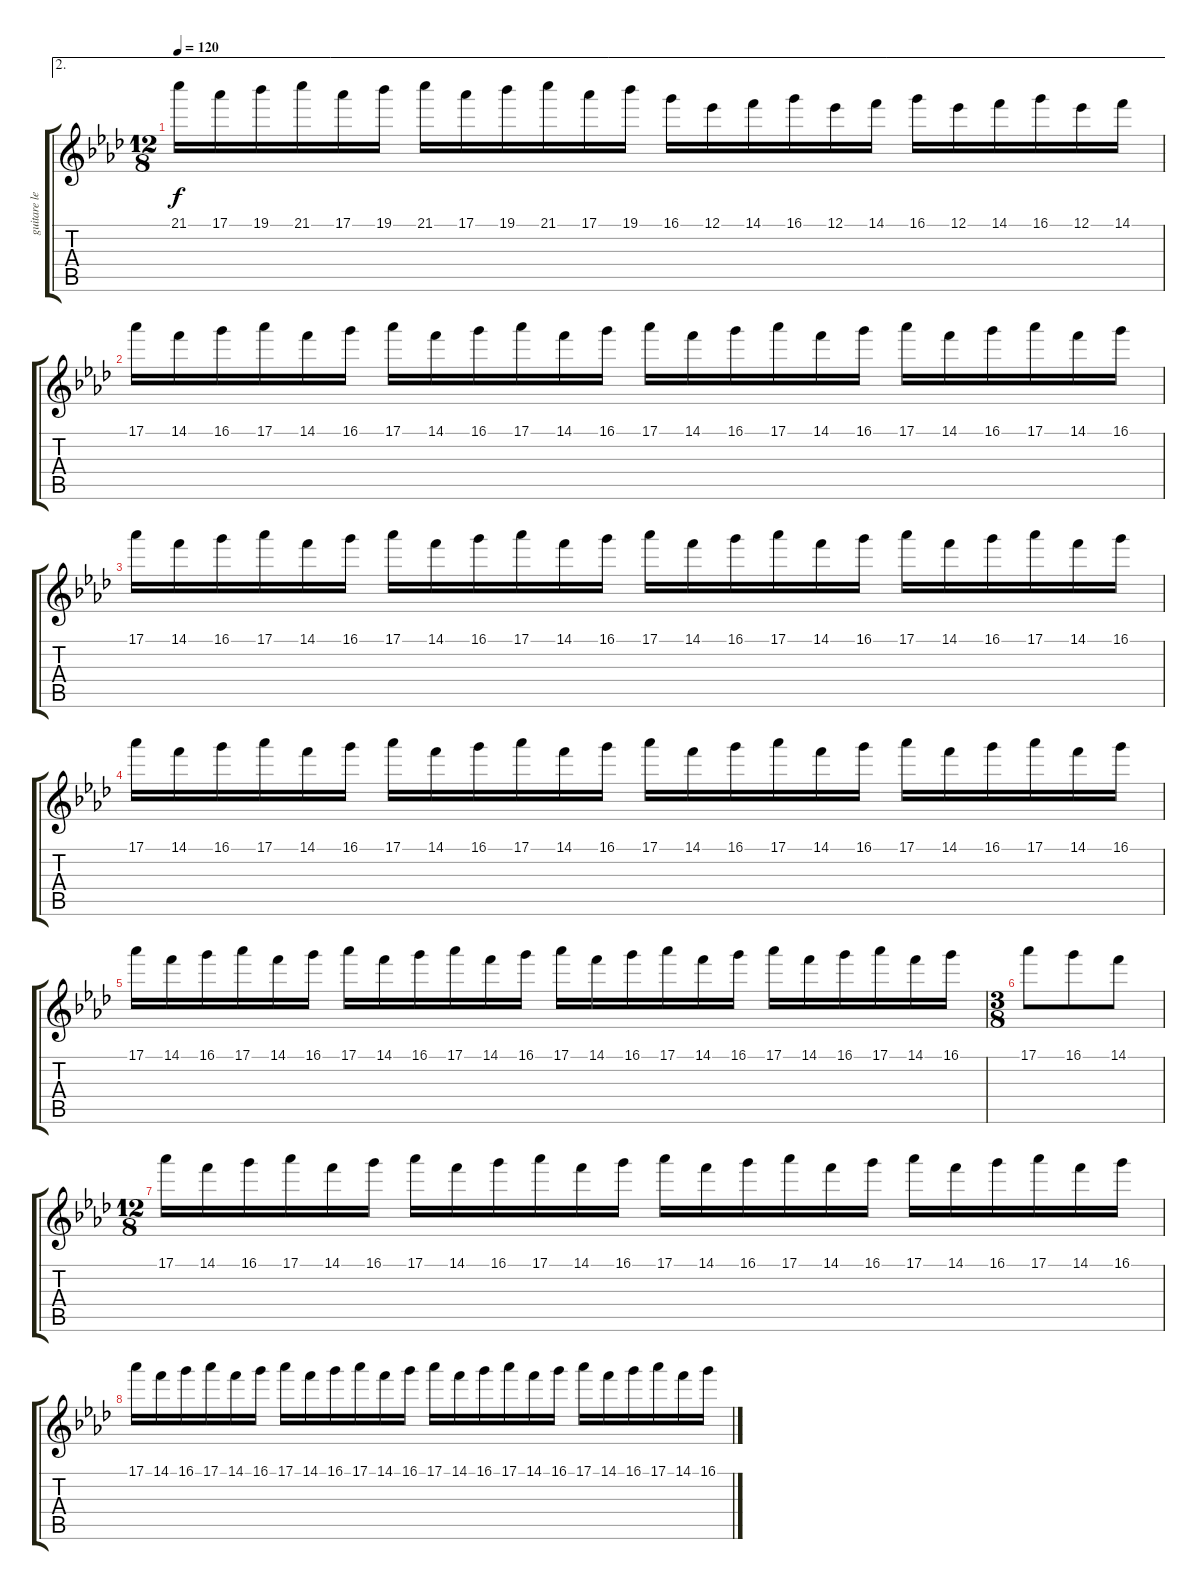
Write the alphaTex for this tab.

\track ("guitare lead" "guitare le") {instrument distortionguitar}
\staff {score tabs}
\tuning (Eb4 Bb3 Gb3 Db3 Ab2 Eb2) {hide}
\ae 2
\ts (12 8)
\tempo 120
\clef g2
\ks fminor
21.1.16{dy f} 17.1.16 19.1.16 21.1.16 17.1.16 19.1.16 21.1.16 17.1.16 19.1.16 21.1.16 17.1.16 19.1.16 16.1.16 12.1.16 14.1.16 16.1.16 12.1.16 14.1.16 16.1.16 12.1.16 14.1.16 16.1.16 12.1.16 14.1.16 |
17.1.16{volume 6 instrument fx5brightness} 14.1.16 16.1.16 17.1.16 14.1.16 16.1.16 17.1.16 14.1.16 16.1.16 17.1.16 14.1.16 16.1.16 17.1.16 14.1.16 16.1.16 17.1.16 14.1.16 16.1.16 17.1.16 14.1.16 16.1.16 17.1.16 14.1.16 16.1.16 |
17.1.16 14.1.16 16.1.16 17.1.16 14.1.16 16.1.16 17.1.16 14.1.16 16.1.16 17.1.16 14.1.16 16.1.16 17.1.16 14.1.16 16.1.16 17.1.16 14.1.16 16.1.16 17.1.16 14.1.16 16.1.16 17.1.16 14.1.16 16.1.16 |
17.1.16 14.1.16 16.1.16 17.1.16 14.1.16 16.1.16 17.1.16 14.1.16 16.1.16 17.1.16 14.1.16 16.1.16 17.1.16 14.1.16 16.1.16 17.1.16 14.1.16 16.1.16 17.1.16 14.1.16 16.1.16 17.1.16 14.1.16 16.1.16 |
17.1.16 14.1.16 16.1.16 17.1.16 14.1.16 16.1.16 17.1.16 14.1.16 16.1.16 17.1.16 14.1.16 16.1.16 17.1.16 14.1.16 16.1.16 17.1.16 14.1.16 16.1.16 17.1.16 14.1.16 16.1.16 17.1.16 14.1.16 16.1.16 |
\ts (3 8)
17.1.8 16.1.8 14.1.8 |
\ts (12 8)
17.1.16{volume 6 instrument fx5brightness} 14.1.16 16.1.16 17.1.16 14.1.16 16.1.16 17.1.16 14.1.16 16.1.16 17.1.16 14.1.16 16.1.16 17.1.16 14.1.16 16.1.16 17.1.16 14.1.16 16.1.16 17.1.16 14.1.16 16.1.16 17.1.16 14.1.16 16.1.16 |
17.1.16 14.1.16 16.1.16 17.1.16 14.1.16 16.1.16 17.1.16 14.1.16 16.1.16 17.1.16 14.1.16 16.1.16 17.1.16 14.1.16 16.1.16 17.1.16 14.1.16 16.1.16 17.1.16 14.1.16 16.1.16 17.1.16 14.1.16 16.1.16
